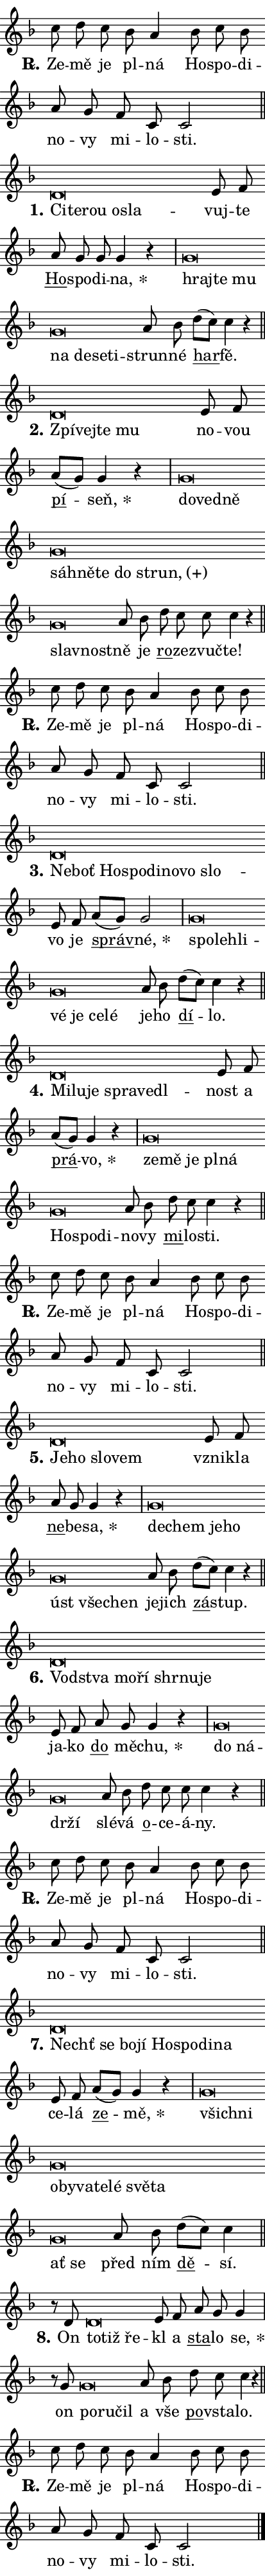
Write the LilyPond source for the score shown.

\version "2.24.0"
\header { tagline = "" }
\paper {
  indent = 0\cm
  top-margin = 0\cm
  right-margin = 0\cm
  bottom-margin = 0\cm
  left-margin = 0\cm
  paper-width = 7\cm
  page-breaking = #ly:one-page-breaking
  system-system-spacing.basic-distance = #11
  score-system-spacing.basic-distance = #11
  ragged-last = ##f
}


%% Author: Thomas Morley
%% https://lists.gnu.org/archive/html/lilypond-user/2020-05/msg00002.html
#(define (line-position grob)
"Returns position of @var[grob} in current system:
   @code{'start}, if at first time-step
   @code{'end}, if at last time-step
   @code{'middle} otherwise
"
  (let* ((col (ly:item-get-column grob))
         (ln (ly:grob-object col 'left-neighbor))
         (rn (ly:grob-object col 'right-neighbor))
         (col-to-check-left (if (ly:grob? ln) ln col))
         (col-to-check-right (if (ly:grob? rn) rn col))
         (break-dir-left
           (and
             (ly:grob-property col-to-check-left 'non-musical #f)
             (ly:item-break-dir col-to-check-left)))
         (break-dir-right
           (and
             (ly:grob-property col-to-check-right 'non-musical #f)
             (ly:item-break-dir col-to-check-right))))
        (cond ((eqv? 1 break-dir-left) 'start)
              ((eqv? -1 break-dir-right) 'end)
              (else 'middle))))

#(define (tranparent-at-line-position vctor)
  (lambda (grob)
  "Relying on @code{line-position} select the relevant enry from @var{vctor}.
Used to determine transparency,"
    (case (line-position grob)
      ((end) (not (vector-ref vctor 0)))
      ((middle) (not (vector-ref vctor 1)))
      ((start) (not (vector-ref vctor 2))))))

noteHeadBreakVisibility =
#(define-music-function (break-visibility)(vector?)
"Makes @code{NoteHead}s transparent relying on @var{break-visibility}"
#{
  \override NoteHead.transparent =
    #(tranparent-at-line-position break-visibility)
#})

#(define delete-ledgers-for-transparent-note-heads
  (lambda (grob)
    "Reads whether a @code{NoteHead} is transparent.
If so this @code{NoteHead} is removed from @code{'note-heads} from
@var{grob}, which is supposed to be @code{LedgerLineSpanner}.
As a result ledgers are not printed for this @code{NoteHead}"
    (let* ((nhds-array (ly:grob-object grob 'note-heads))
           (nhds-list
             (if (ly:grob-array? nhds-array)
                 (ly:grob-array->list nhds-array)
                 '()))
           ;; Relies on the transparent-property being done before
           ;; Staff.LedgerLineSpanner.after-line-breaking is executed.
           ;; This is fragile ...
           (to-keep
             (remove
               (lambda (nhd)
                 (ly:grob-property nhd 'transparent #f))
               nhds-list)))
      ;; TODO find a better method to iterate over grob-arrays, similiar
      ;; to filter/remove etc for lists
      ;; For now rebuilt from scratch
      (set! (ly:grob-object grob 'note-heads)  '())
      (for-each
        (lambda (nhd)
          (ly:pointer-group-interface::add-grob grob 'note-heads nhd))
        to-keep))))

hideNotes = {
  \noteHeadBreakVisibility #begin-of-line-visible
}
unHideNotes = {
  \noteHeadBreakVisibility #all-visible
}

% work-around for resetting accidentals
% https://lilypond.org/doc/v2.23/Documentation/notation/displaying-rhythms#unmetered-music
cadenzaMeasure = {
  \cadenzaOff
  \partial 1024 s1024
  \cadenzaOn
}

#(define-markup-command (accent layout props text) (markup?)
  "Underline accented syllable"
  (interpret-markup layout props
    #{\markup \override #'(offset . 4.3) \underline { #text }#}))

responsum = \markup \concat {
  "R" \hspace #-1.05 \path #0.1 #'((moveto 0 0.07) (lineto 0.9 0.8)) \hspace #0.05 "."
}

\layout {
    \context {
        \Staff
        \remove "Time_signature_engraver"
        \override LedgerLineSpanner.after-line-breaking = #delete-ledgers-for-transparent-note-heads
    }
    \context {
        \Voice {
            \override NoteHead.output-attributes = #'((class . "notehead"))
            \override Hairpin.height = #0.55
        }
    }
    \context {
        \Lyrics {
            \override StanzaNumber.output-attributes = #'((class . "stanzanumber"))
            \override LyricSpace.minimum-distance = #0.9
            \override LyricText.font-name = #"TeX Gyre Schola"
            \override LyricText.font-size = 1
            \override StanzaNumber.font-name = #"TeX Gyre Schola Bold"
            \override StanzaNumber.font-size = 1
        }
    }
}

% magnetic-lyrics.ily
%
%   written by
%     Jean Abou Samra <jean@abou-samra.fr>
%     Werner Lemberg <wl@gnu.org>
%
%   adapted by
%     Jiri Hon <jiri.hon@gmail.com>
%
% Version 2022-Apr-15

% https://www.mail-archive.com/lilypond-user@gnu.org/msg149350.html

#(define (Left_hyphen_pointer_engraver context)
   "Collect syllable-hyphen-syllable occurrences in lyrics and store
them in properties.  This engraver only looks to the left.  For
example, if the lyrics input is @code{foo -- bar}, it does the
following.

@itemize @bullet
@item
Set the @code{text} property of the @code{LyricHyphen} grob between
@q{foo} and @q{bar} to @code{foo}.

@item
Set the @code{left-hyphen} property of the @code{LyricText} grob with
text @q{foo} to the @code{LyricHyphen} grob between @q{foo} and
@q{bar}.
@end itemize

Use this auxiliary engraver in combination with the
@code{lyric-@/text::@/apply-@/magnetic-@/offset!} hook."
   (let ((hyphen #f)
         (text #f))
     (make-engraver
      (acknowledgers
       ((lyric-syllable-interface engraver grob source-engraver)
        (set! text grob)))
      (end-acknowledgers
       ((lyric-hyphen-interface engraver grob source-engraver)
        ;(when (not (grob::has-interface grob 'lyric-space-interface))
          (set! hyphen grob)));)
      ((stop-translation-timestep engraver)
       (when (and text hyphen)
         (ly:grob-set-object! text 'left-hyphen hyphen))
       (set! text #f)
       (set! hyphen #f)))))

#(define (lyric-text::apply-magnetic-offset! grob)
   "If the space between two syllables is less than the value in
property @code{LyricText@/.details@/.squash-threshold}, move the right
syllable to the left so that it gets concatenated with the left
syllable.

Use this function as a hook for
@code{LyricText@/.after-@/line-@/breaking} if the
@code{Left_@/hyphen_@/pointer_@/engraver} is active."
   (let ((hyphen (ly:grob-object grob 'left-hyphen #f)))
     (when hyphen
       (let ((left-text (ly:spanner-bound hyphen LEFT)))
         (when (grob::has-interface left-text 'lyric-syllable-interface)
           (let* ((common (ly:grob-common-refpoint grob left-text X))
                  (this-x-ext (ly:grob-extent grob common X))
                  (left-x-ext
                   (begin
                     ;; Trigger magnetism for left-text.
                     (ly:grob-property left-text 'after-line-breaking)
                     (ly:grob-extent left-text common X)))
                  ;; `delta` is the gap width between two syllables.
                  (delta (- (interval-start this-x-ext)
                            (interval-end left-x-ext)))
                  (details (ly:grob-property grob 'details))
                  (threshold (assoc-get 'squash-threshold details 0.2)))
             (when (< delta threshold)
               (let* (;; We have to manipulate the input text so that
                      ;; ligatures crossing syllable boundaries are not
                      ;; disabled.  For languages based on the Latin
                      ;; script this is essentially a beautification.
                      ;; However, for non-Western scripts it can be a
                      ;; necessity.
                      (lt (ly:grob-property left-text 'text))
                      (rt (ly:grob-property grob 'text))
                      (is-space (grob::has-interface hyphen 'lyric-space-interface))
                      (space (if is-space " " ""))
                      (space-markup (grob-interpret-markup grob " "))
                      (space-size (interval-length (ly:stencil-extent space-markup X)))
                      (extra-delta (if is-space space-size 0))
                      ;; Append new syllable.
                      (ltrt-space (if (and (string? lt) (string? rt))
                                (string-append lt space rt)
                                (make-concat-markup (list lt space rt))))
                      ;; Right-align `ltrt` to the right side.
                      (ltrt-space-markup (grob-interpret-markup
                               grob
                               (make-translate-markup
                                (cons (interval-length this-x-ext) 0)
                                (make-right-align-markup ltrt-space)))))
                 (begin
                   ;; Don't print `left-text`.
                   (ly:grob-set-property! left-text 'stencil #f)
                   ;; Set text and stencil (which holds all collected
                   ;; syllables so far) and shift it to the left.
                   (ly:grob-set-property! grob 'text ltrt-space)
                   (ly:grob-set-property! grob 'stencil ltrt-space-markup)
                   (ly:grob-translate-axis! grob (- (- delta extra-delta)) X))))))))))


#(define (lyric-hyphen::displace-bounds-first grob)
   ;; Make very sure this callback isn't triggered too early.
   (let ((left (ly:spanner-bound grob LEFT))
         (right (ly:spanner-bound grob RIGHT)))
     (ly:grob-property left 'after-line-breaking)
     (ly:grob-property right 'after-line-breaking)
     (ly:lyric-hyphen::print grob)))

squashThreshold = #0.4

\layout {
  \context {
    \Lyrics
    \consists #Left_hyphen_pointer_engraver
    \override LyricText.after-line-breaking =
      #lyric-text::apply-magnetic-offset!
    \override LyricHyphen.stencil = #lyric-hyphen::displace-bounds-first
    \override LyricText.details.squash-threshold = \squashThreshold
    \override LyricHyphen.minimum-distance = 0
    \override LyricHyphen.minimum-length = \squashThreshold
  }
}

squash = \override LyricText.details.squash-threshold = 9999
unSquash = \override LyricText.details.squash-threshold = \squashThreshold

left = \override LyricText.self-alignment-X = #LEFT
unLeft = \revert LyricText.self-alignment-X

starOffset = #(lambda (grob) 
                (let ((x_offset (ly:self-alignment-interface::aligned-on-x-parent grob)))
                  (if (= x_offset 0) 0 (+ x_offset 1.2))))

star = #(define-music-function (syllable)(string?)
"Append star separator at the end of a syllable"
#{
  \once \override LyricText.X-offset = #starOffset
  \lyricmode { \markup {
    #syllable
    \override #'((font-name . "TeX Gyre Schola Bold")) \hspace #0.2 \lower #0.65 \larger "*"
  } }
#})

starAccent = #(define-music-function (syllable)(string?)
"Append star separator at the end of a syllable and make accent"
#{
  \once \override LyricText.X-offset = #starOffset
  \lyricmode { \markup {
    \accent #syllable
    \override #'((font-name . "TeX Gyre Schola Bold")) \hspace #0.2 \lower #0.65 \larger "*"
  } }
#})

breath = #(define-music-function (syllable)(string?)
"Append breathing indicator at the end of a syllable"
#{
  \lyricmode { \markup { #syllable "+" } }
#})

optionalBreath = #(define-music-function (syllable)(string?)
"Append optional breathing indicator at the end of a syllable"
#{
  \lyricmode { \markup { #syllable "(+)" } }
#})


\score {
    <<
        \new Voice = "melody" { \cadenzaOn \key f \major \relative { c''8 d c bes a4 \bar "" bes8 c bes \bar "" a g \bar "" f c c2 \cadenzaMeasure \bar "||" \break } }
        \new Lyrics \lyricsto "melody" { \lyricmode { \set stanza = \responsum
Ze -- mě je pl -- ná Ho -- spo -- di -- no -- vy mi -- lo -- sti. } }
    >>
    \layout {}
}

\score {
    <<
        \new Voice = "melody" { \cadenzaOn \key f \major \relative { d'\breve*1/16 \hideNotes \breve*1/16 \bar "" \breve*1/16 \bar "" \breve*1/16 \breve*1/16 \bar "" \unHideNotes e8 f \bar "" a g g g4 r \cadenzaMeasure \bar "|" g\breve*1/16 \hideNotes \breve*1/16 \bar "" \breve*1/16 \bar "" \breve*1/16 \bar "" \breve*1/16 \bar "" \breve*1/16 \breve*1/16 \bar "" \unHideNotes a8 bes \bar "" d[( c)] c4 r \cadenzaMeasure \bar "||" \break } }
        \new Lyrics \lyricsto "melody" { \lyricmode { \set stanza = "1."
\left Ci -- \squash te -- rou o -- sla -- \unLeft \unSquash vuj -- te \markup \accent Ho -- spo -- di -- \star na, \left hraj -- \squash te mu na de -- se -- ti -- \unLeft \unSquash strun -- né \markup \accent har -- fě. } }
    >>
    \layout {}
}

\score {
    <<
        \new Voice = "melody" { \cadenzaOn \key f \major \relative { d'\breve*1/16 \hideNotes \breve*1/16 \bar "" \breve*1/16 \breve*1/16 \bar "" \unHideNotes e8 f \bar "" a[( g)] g4 r \cadenzaMeasure \bar "|" g\breve*1/16 \hideNotes \breve*1/16 \bar "" \breve*1/16 \bar "" \breve*1/16 \bar "" \breve*1/16 \bar "" \breve*1/16 \bar "" \breve*1/16 \bar "" \breve*1/16 \bar "" \breve*1/16 \breve*1/16 \bar "" \unHideNotes a8 bes \bar "" d c c c4 r \cadenzaMeasure \bar "||" \break } }
        \new Lyrics \lyricsto "melody" { \lyricmode { \set stanza = "2."
\left Zpí -- \squash vej -- te mu \unLeft \unSquash no -- vou \markup \accent pí -- \star seň, \left do -- \squash ved -- ně sáh -- ně -- te do \optionalBreath strun, slav -- nost -- \unLeft \unSquash ně je \markup \accent ro -- ze -- zvuč -- te! } }
    >>
    \layout {}
}

\score {
    <<
        \new Voice = "melody" { \cadenzaOn \key f \major \relative { c''8 d c bes a4 \bar "" bes8 c bes \bar "" a g \bar "" f c c2 \cadenzaMeasure \bar "||" \break } }
        \new Lyrics \lyricsto "melody" { \lyricmode { \set stanza = \responsum
Ze -- mě je pl -- ná Ho -- spo -- di -- no -- vy mi -- lo -- sti. } }
    >>
    \layout {}
}

\score {
    <<
        \new Voice = "melody" { \cadenzaOn \key f \major \relative { d'\breve*1/16 \hideNotes \breve*1/16 \bar "" \breve*1/16 \bar "" \breve*1/16 \bar "" \breve*1/16 \bar "" \breve*1/16 \bar "" \breve*1/16 \breve*1/16 \bar "" \unHideNotes e8 f \bar "" a[( g)] g2 \cadenzaMeasure \bar "|" g\breve*1/16 \hideNotes \breve*1/16 \bar "" \breve*1/16 \bar "" \breve*1/16 \bar "" \breve*1/16 \bar "" \breve*1/16 \breve*1/16 \bar "" \unHideNotes a8 bes \bar "" d[( c)] c4 r \cadenzaMeasure \bar "||" \break } }
        \new Lyrics \lyricsto "melody" { \lyricmode { \set stanza = "3."
\left Ne -- \squash boť Ho -- spo -- di -- no -- vo slo -- \unLeft \unSquash vo je \markup \accent správ -- \star né, \left spo -- \squash leh -- li -- vé je ce -- lé \unLeft \unSquash je -- ho \markup \accent dí -- lo. } }
    >>
    \layout {}
}

\score {
    <<
        \new Voice = "melody" { \cadenzaOn \key f \major \relative { d'\breve*1/16 \hideNotes \breve*1/16 \bar "" \breve*1/16 \bar "" \breve*1/16 \bar "" \breve*1/16 \breve*1/16 \bar "" \unHideNotes e8 f \bar "" a[( g)] g4 r \cadenzaMeasure \bar "|" g\breve*1/16 \hideNotes \breve*1/16 \bar "" \breve*1/16 \bar "" \breve*1/16 \bar "" \breve*1/16 \bar "" \breve*1/16 \bar "" \breve*1/16 \breve*1/16 \bar "" \unHideNotes a8 bes \bar "" d c c4 r \cadenzaMeasure \bar "||" \break } }
        \new Lyrics \lyricsto "melody" { \lyricmode { \set stanza = "4."
\left Mi -- \squash lu -- je spra -- ve -- dl -- \unLeft \unSquash nost a \markup \accent prá -- \star vo, \left ze -- \squash mě je pl -- ná Ho -- spo -- di -- \unLeft \unSquash no -- vy \markup \accent mi -- lo -- sti. } }
    >>
    \layout {}
}

\score {
    <<
        \new Voice = "melody" { \cadenzaOn \key f \major \relative { c''8 d c bes a4 \bar "" bes8 c bes \bar "" a g \bar "" f c c2 \cadenzaMeasure \bar "||" \break } }
        \new Lyrics \lyricsto "melody" { \lyricmode { \set stanza = \responsum
Ze -- mě je pl -- ná Ho -- spo -- di -- no -- vy mi -- lo -- sti. } }
    >>
    \layout {}
}

\score {
    <<
        \new Voice = "melody" { \cadenzaOn \key f \major \relative { d'\breve*1/16 \hideNotes \breve*1/16 \bar "" \breve*1/16 \breve*1/16 \bar "" \unHideNotes e8 f \bar "" a g g4 r \cadenzaMeasure \bar "|" g\breve*1/16 \hideNotes \breve*1/16 \bar "" \breve*1/16 \bar "" \breve*1/16 \bar "" \breve*1/16 \bar "" \breve*1/16 \breve*1/16 \bar "" \unHideNotes a8 bes \bar "" d[( c)] c4 r \cadenzaMeasure \bar "||" \break } }
        \new Lyrics \lyricsto "melody" { \lyricmode { \set stanza = "5."
\left Je -- \squash ho slo -- vem \unLeft \unSquash vzni -- kla \markup \accent ne -- be -- \star sa, \left de -- \squash chem je -- ho úst vše -- chen \unLeft \unSquash je -- jich \markup \accent zá -- stup. } }
    >>
    \layout {}
}

\score {
    <<
        \new Voice = "melody" { \cadenzaOn \key f \major \relative { d'\breve*1/16 \hideNotes \breve*1/16 \bar "" \breve*1/16 \bar "" \breve*1/16 \bar "" \breve*1/16 \bar "" \breve*1/16 \breve*1/16 \bar "" \unHideNotes e8 f \bar "" a g g4 r \cadenzaMeasure \bar "|" g\breve*1/16 \hideNotes \breve*1/16 \bar "" \breve*1/16 \breve*1/16 \bar "" \unHideNotes a8 bes \bar "" d c c c4 r \cadenzaMeasure \bar "||" \break } }
        \new Lyrics \lyricsto "melody" { \lyricmode { \set stanza = "6."
\left Vod -- \squash stva mo -- ří shr -- nu -- je \unLeft \unSquash ja -- ko \markup \accent do mě -- \star chu, \left do \squash ná -- dr -- ží \unLeft \unSquash slé -- vá \markup \accent o -- ce -- á -- ny. } }
    >>
    \layout {}
}

\score {
    <<
        \new Voice = "melody" { \cadenzaOn \key f \major \relative { c''8 d c bes a4 \bar "" bes8 c bes \bar "" a g \bar "" f c c2 \cadenzaMeasure \bar "||" \break } }
        \new Lyrics \lyricsto "melody" { \lyricmode { \set stanza = \responsum
Ze -- mě je pl -- ná Ho -- spo -- di -- no -- vy mi -- lo -- sti. } }
    >>
    \layout {}
}

\score {
    <<
        \new Voice = "melody" { \cadenzaOn \key f \major \relative { d'\breve*1/16 \hideNotes \breve*1/16 \bar "" \breve*1/16 \bar "" \breve*1/16 \bar "" \breve*1/16 \bar "" \breve*1/16 \bar "" \breve*1/16 \breve*1/16 \bar "" \unHideNotes e8 f \bar "" a[( g)] g4 r \cadenzaMeasure \bar "|" g\breve*1/16 \hideNotes \breve*1/16 \bar "" \breve*1/16 \bar "" \breve*1/16 \bar "" \breve*1/16 \bar "" \breve*1/16 \bar "" \breve*1/16 \bar "" \breve*1/16 \bar "" \breve*1/16 \bar "" \breve*1/16 \breve*1/16 \bar "" \unHideNotes a8 bes \bar "" d[( c)] c4 \cadenzaMeasure \bar "||" \break } }
        \new Lyrics \lyricsto "melody" { \lyricmode { \set stanza = "7."
\left Nechť \squash se bo -- jí Ho -- spo -- di -- na \unLeft \unSquash ce -- lá \markup \accent ze -- \star mě, \left všich -- \squash ni o -- by -- va -- te -- lé svě -- ta ať se \unLeft \unSquash před ním \markup \accent dě -- sí. } }
    >>
    \layout {}
}

\score {
    <<
        \new Voice = "melody" { \cadenzaOn \key f \major \relative { r8 d'8 d\breve*1/16 \hideNotes \breve*1/16 \breve*1/16 \bar "" \unHideNotes e8 f \bar "" a g g4 \cadenzaMeasure \bar "|" r8 g8 g\breve*1/16 \hideNotes \breve*1/16 \breve*1/16 \bar "" \unHideNotes a8 bes \bar "" d c c4 r \cadenzaMeasure \bar "||" \break } }
        \new Lyrics \lyricsto "melody" { \lyricmode { \set stanza = "8."
On \left to -- \squash tiž ře -- \unLeft \unSquash kl a \markup \accent sta -- lo \star se, on \left po -- \squash ru -- čil \unLeft \unSquash a vše \markup \accent po -- vsta -- lo. } }
    >>
    \layout {}
}

\score {
    <<
        \new Voice = "melody" { \cadenzaOn \key f \major \relative { c''8 d c bes a4 \bar "" bes8 c bes \bar "" a g \bar "" f c c2 \cadenzaMeasure \bar "||" \break } \bar "|." }
        \new Lyrics \lyricsto "melody" { \lyricmode { \set stanza = \responsum
Ze -- mě je pl -- ná Ho -- spo -- di -- no -- vy mi -- lo -- sti. } }
    >>
    \layout {}
}
